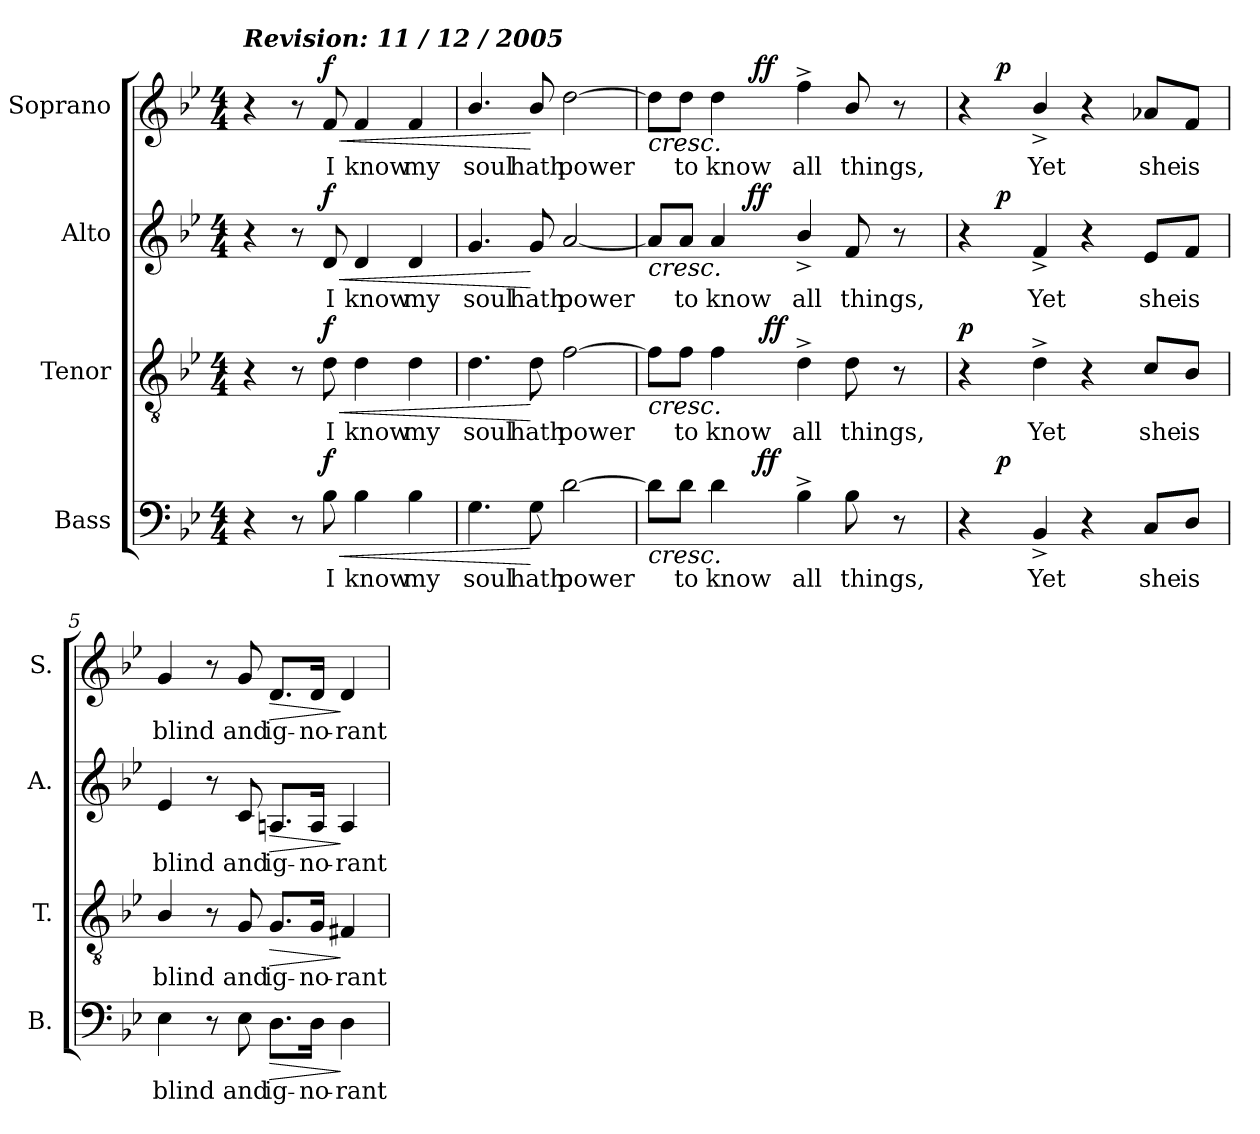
**kern	**text	**dynam	**kern	**text	**dynam	**kern	**text	**dynam	**kern	**text	**dynam
*part4	*part4	*part4	*part3	*part3	*part3	*part2	*part2	*part2	*part1	*part1	*part1
*staff4	*staff4	*staff4	*staff3	*staff3	*staff3	*staff2	*staff2	*staff2	*staff1	*staff1	*staff1
*I"Bass	*	*	*I"Tenor	*	*	*I"Alto	*	*	*I"Soprano	*	*
*I'B.	*	*	*I'T.	*	*	*I'A.	*	*	*I'S.	*	*
!!LO:PB:g=z
*clefF4	*	*	*clefGv2	*	*	*clefG2	*	*	*clefG2	*	*
*	*	*	*ITrd7c12	*	*	*	*	*	*	*	*
*k[b-e-]	*	*	*k[b-e-]	*	*	*k[b-e-]	*	*	*k[b-e-]	*	*
*B-:	*	*	*B-:	*	*	*B-:	*	*	*B-:	*	*
*M4/4	*	*	*M4/4	*	*	*M4/4	*	*	*M4/4	*	*
*MM60	*	*	*MM60	*	*	*MM60	*	*	*MM60	*	*
=1	=1	=1	=1	=1	=1	=1	=1	=1	=1	=1	=1
!	!	!	!	!	!	!	!	!	!LO:TX:a:Bi:t=Revision&colon;   11 / 12 / 2005	!	!
4r	.	.	4r	.	.	4r	.	.	4r	.	.
8r	.	.	8r	.	.	8r	.	.	8r	.	.
!	!LO:LY:b:color=#000000	!LO:HP:b	!	!	!	!	!	!	!	!	!
!	!	!	!	!LO:LY:b:color=#000000	!LO:HP:b	!	!	!	!	!	!
!	!	!	!	!	!	!	!LO:LY:b:color=#000000	!LO:HP:b	!	!	!
!	!	!	!	!	!	!	!	!	!	!LO:LY:b:color=#000000	!LO:HP:b
8B-i\	I	< f	8Di\	I	< f	8di/	I	< f	8fi/	I	< f
!	!LO:LY:b:color=#000000	!	!	!	!	!	!	!	!	!	!
!	!	!	!	!LO:LY:b:color=#000000	!	!	!	!	!	!	!
!	!	!	!	!	!	!	!LO:LY:b:color=#000000	!	!	!	!
!	!	!	!	!	!	!	!	!	!	!LO:LY:b:color=#000000	!
4B-i\	know	.	4Di\	know	.	4di/	know	.	4fi/	know	.
!	!LO:LY:b:color=#000000	!	!	!	!	!	!	!	!	!	!
!	!	!	!	!LO:LY:b:color=#000000	!	!	!	!	!	!	!
!	!	!	!	!	!	!	!LO:LY:b:color=#000000	!	!	!	!
!	!	!	!	!	!	!	!	!	!	!LO:LY:b:color=#000000	!
4B-i\	my	.	4Di\	my	.	4di/	my	.	4fi/	my	.
=2	=2	=2	=2	=2	=2	=2	=2	=2	=2	=2	=2
!	!LO:LY:b:color=#000000	!	!	!	!	!	!	!	!	!	!
!	!	!	!	!LO:LY:b:color=#000000	!	!	!	!	!	!	!
!	!	!	!	!	!	!	!LO:LY:b:color=#000000	!	!	!	!
!	!	!	!	!	!	!	!	!	!	!LO:LY:b:color=#000000	!
4.Gi\	soul	.	4.Di\	soul	.	4.gi/	soul	.	4.b-i/	soul	.
!	!LO:LY:b:color=#000000	!	!	!	!	!	!	!	!	!	!
!	!	!	!	!LO:LY:b:color=#000000	!	!	!	!	!	!	!
!	!	!	!	!	!	!	!LO:LY:b:color=#000000	!	!	!	!
!	!	!	!	!	!	!	!	!	!	!LO:LY:b:color=#000000	!
8Gi\	hath	[	8Di\	hath	[	8gi/	hath	[	8b-i/	hath	[
!	!LO:LY:b:color=#000000	!	!	!	!	!	!	!	!	!	!
!	!	!	!	!LO:LY:b:color=#000000	!	!	!	!	!	!	!
!	!	!	!	!	!	!	!LO:LY:b:color=#000000	!	!	!	!
!	!	!	!	!	!	!	!	!	!	!LO:LY:b:color=#000000	!
[2di\	power	.	[2Fi\	power	.	[2ai/	power	.	[2ddi\	power	.
=3	=3	=3	=3	=3	=3	=3	=3	=3	=3	=3	=3
!	!	!LO:HP:b	!	!	!LO:HP:b	!	!	!LO:HP:b	!	!	!LO:HP:b
*^	*	*	*^	*	*	*^	*	*	*^	*	*
8di\L]	4ryy	.	<	8Fi\L]	4ryy	.	<	8ai/L]	4ryy	.	<	8ddi\L]	4ryy	.	<
!	!	!LO:LY:b:color=#000000	!	!	!	!	!	!	!	!	!	!	!	!	!
!	!	!	!	!	!	!LO:LY:b:color=#000000	!	!	!	!	!	!	!	!	!
!	!	!	!	!	!	!	!	!	!	!LO:LY:b:color=#000000	!	!	!	!	!
!	!	!	!	!	!	!	!	!	!	!	!	!	!	!LO:LY:b:color=#000000	!
8di\J	.	to	.	8Fi\J	.	to	.	8ai/J	.	to	.	8ddi\J	.	to	.
!	!	!LO:LY:b:color=#000000	!	!	!	!	!	!	!	!	!	!	!	!	!
!	!	!	!	!	!	!LO:LY:b:color=#000000	!	!	!	!	!	!	!	!	!
!	!	!	!	!	!	!	!	!	!	!LO:LY:b:color=#000000	!	!	!	!	!
!	!	!	!	!	!	!	!	!	!	!	!	!	!	!LO:LY:b:color=#000000	!
4di\	16ryy	know	.	4Fi\	16...ryy	know	.	4ai/	16ryy	know	.	4ddi\	16ryy	know	.
.	32ryy	.	.	.	.	.	.	.	32ryy	.	.	.	32ryy	.	.
.	128ryy	.	.	.	.	.	.	.	512.ryy	.	.	.	128ryy	.	.
.	.	.	.	.	.	.	.	.	2ryy	.	ff	.	.	.	.
.	256ryy	.	.	.	.	.	.	.	.	.	.	.	512ryy	.	.
.	.	.	.	.	.	.	.	.	.	.	.	.	2ryy	.	ff
.	1024ryy	.	.	.	.	.	.	.	.	.	.	.	.	.	.
.	2ryy	.	ff	.	.	.	.	.	.	.	.	.	.	.	.
.	.	.	.	.	2ryy	.	ff	.	.	.	.	.	.	.	.
!	!	!LO:LY:b:color=#000000	!	!	!	!	!	!	!	!	!	!	!	!	!
!	!	!	!	!	!	!LO:LY:b:color=#000000	!	!	!	!	!	!	!	!	!
!	!	!	!	!	!	!	!	!	!	!LO:LY:b:color=#000000	!	!	!	!	!
!	!	!	!	!	!	!	!	!	!	!	!	!	!	!LO:LY:b:color=#000000	!
4B-^i\	.	all	[	4D^i\	.	all	[	4b-^i/	.	all	[	4ff^i\	.	all	[
!	!	!LO:LY:b:color=#000000	!	!	!	!	!	!	!	!	!	!	!	!	!
!	!	!	!	!	!	!LO:LY:b:color=#000000	!	!	!	!	!	!	!	!	!
!	!	!	!	!	!	!	!	!	!	!LO:LY:b:color=#000000	!	!	!	!	!
!	!	!	!	!	!	!	!	!	!	!	!	!	!	!LO:LY:b:color=#000000	!
8B-i\	.	things,	.	8Di\	.	things,	.	8fi/	.	things,	.	8b-i/	.	things,	.
.	.	.	.	.	.	.	.	.	8ryy	.	.	.	.	.	.
.	.	.	.	.	.	.	.	.	.	.	.	.	8ryy	.	.
.	8ryy	.	.	.	.	.	.	.	.	.	.	.	.	.	.
.	.	.	.	.	8ryy	.	.	.	.	.	.	.	.	.	.
8r	.	.	.	8r	.	.	.	8r	.	.	.	8r	.	.	.
.	.	.	.	.	.	.	.	.	64ryy	.	.	.	.	.	.
.	.	.	.	.	.	.	.	.	.	.	.	.	64ryy	.	.
.	64ryy	.	.	.	.	.	.	.	.	.	.	.	.	.	.
.	.	.	.	.	.	.	.	.	128ryy	.	.	.	.	.	.
.	.	.	.	.	128ryy	.	.	.	.	.	.	.	.	.	.
.	.	.	.	.	.	.	.	.	.	.	.	.	256.ryy	.	.
.	.	.	.	.	.	.	.	.	256ryy	.	.	.	.	.	.
.	512.ryy	.	.	.	.	.	.	.	.	.	.	.	.	.	.
.	.	.	.	.	.	.	.	.	1024ryy	.	.	.	.	.	.
*	*	*	*	*v	*v	*	*	*	*	*	*	*	*	*	*
=4	=4	=4	=4	=4	=4	=4	=4	=4	=4	=4	=4	=4	=4	=4
4r	16ryy	.	.	4r	.	p	4r	16ryy	.	.	4r	16ryy	.	.
.	64ryy	.	.	.	.	.	.	64ryy	.	.	.	64ryy	.	.
.	128ryy	.	.	.	.	.	.	128ryy	.	.	.	128ryy	.	.
.	512ryy	.	.	.	.	.	.	512ryy	.	.	.	512ryy	.	.
.	2ryy	.	p	.	.	.	.	2ryy	.	p	.	2ryy	.	p
!	!	!LO:LY:b:color=#000000	!	!	!	!	!	!	!	!	!	!	!	!
!	!	!	!	!	!LO:LY:b:color=#000000	!	!	!	!	!	!	!	!	!
!	!	!	!	!	!	!	!	!	!LO:LY:b:color=#000000	!	!	!	!	!
!	!	!	!	!	!	!	!	!	!	!	!	!	!LO:LY:b:color=#000000	!
4BB-^i/	.	Yet	.	4D^i\	Yet	.	4f^i/	.	Yet	.	4b-^i/	.	Yet	.
4r	.	.	.	4r	.	.	4r	.	.	.	4r	.	.	.
.	4ryy	.	.	.	.	.	.	4ryy	.	.	.	4ryy	.	.
!	!	!LO:LY:b:color=#000000	!	!	!	!	!	!	!	!	!	!	!	!
!	!	!	!	!	!LO:LY:b:color=#000000	!	!	!	!	!	!	!	!	!
!	!	!	!	!	!	!	!	!	!LO:LY:b:color=#000000	!	!	!	!	!
!	!	!	!	!	!	!	!	!	!	!	!	!	!LO:LY:b:color=#000000	!
8Ci/L	.	she	.	8Ci/L	she	.	8e-i/L	.	she	.	8a-Xi/L	.	she	.
.	8ryy	.	.	.	.	.	.	8ryy	.	.	.	8ryy	.	.
!	!	!LO:LY:b:color=#000000	!	!	!	!	!	!	!	!	!	!	!	!
!	!	!	!	!	!LO:LY:b:color=#000000	!	!	!	!	!	!	!	!	!
!	!	!	!	!	!	!	!	!	!LO:LY:b:color=#000000	!	!	!	!	!
!	!	!	!	!	!	!	!	!	!	!	!	!	!LO:LY:b:color=#000000	!
8Di/J	.	is	.	8BB-i/J	is	.	8fi/J	.	is	.	8fi/J	.	is	.
.	32ryy	.	.	.	.	.	.	32ryy	.	.	.	32ryy	.	.
.	256.ryy	.	.	.	.	.	.	256.ryy	.	.	.	256.ryy	.	.
*	*	*	*	*	*	*	*v	*v	*	*	*	*	*	*
*v	*v	*	*	*	*	*	*	*	*	*v	*v	*	*
!!LO:LB:g=z
=5	=5	=5	=5	=5	=5	=5	=5	=5	=5	=5	=5
*^	*	*	*	*	*	*^	*	*	*^	*	*
!	!	!LO:LY:b:color=#000000	!	!	!	!	!	!	!	!	!	!	!	!
*	*	*	*	*	*	*	*v	*v	*	*	*	*	*	*
*v	*v	*	*	*	*	*	*	*	*	*v	*v	*	*
*^	*	*	*	*	*	*^	*	*	*^	*	*
!	!	!	!	!	!LO:LY:b:color=#000000	!	!	!	!	!	!	!	!	!
*	*	*	*	*	*	*	*v	*v	*	*	*	*	*	*
*v	*v	*	*	*	*	*	*	*	*	*v	*v	*	*
*^	*	*	*	*	*	*^	*	*	*^	*	*
!	!	!	!	!	!	!	!	!	!LO:LY:b:color=#000000	!	!	!	!	!
*	*	*	*	*	*	*	*v	*v	*	*	*	*	*	*
*v	*v	*	*	*	*	*	*	*	*	*v	*v	*	*
*^	*	*	*	*	*	*^	*	*	*^	*	*
!	!	!	!	!	!	!	!	!	!	!	!	!	!LO:LY:b:color=#000000	!
*	*	*	*	*	*	*	*v	*v	*	*	*	*	*	*
*v	*v	*	*	*	*	*	*	*	*	*v	*v	*	*
4E-i\	blind	.	4BB-i/	blind	.	4e-i/	blind	.	4gi/	blind	.
8r	.	.	8r	.	.	8r	.	.	8r	.	.
!	!LO:LY:b:color=#000000	!	!	!	!	!	!	!	!	!	!
!	!	!	!	!LO:LY:b:color=#000000	!	!	!	!	!	!	!
!	!	!	!	!	!	!	!LO:LY:b:color=#000000	!	!	!	!
!	!	!	!	!	!	!	!	!	!	!LO:LY:b:color=#000000	!
8E-i\	and	.	8GGi/	and	.	8ci/	and	.	8gi/	and	.
!	!LO:LY:b:color=#000000	!LO:HP:b	!	!	!	!	!	!	!	!	!
!	!	!	!	!LO:LY:b:color=#000000	!LO:HP:b	!	!	!	!	!	!
!	!	!	!	!	!	!	!LO:LY:b:color=#000000	!LO:HP:b	!	!	!
!	!	!	!	!	!	!	!	!	!	!LO:LY:b:color=#000000	!LO:HP:b
8.Di\L	ig-	>	8.GGi/L	ig-	>	8.Ani/L	ig-	>	8.di/L	ig-	>
!	!LO:LY:b:color=#000000	!	!	!	!	!	!	!	!	!	!
!	!	!	!	!LO:LY:b:color=#000000	!	!	!	!	!	!	!
!	!	!	!	!	!	!	!LO:LY:b:color=#000000	!	!	!	!
!	!	!	!	!	!	!	!	!	!	!LO:LY:b:color=#000000	!
16Di\Jk	-no-	.	16GGi/Jk	-no-	.	16Ai/Jk	-no-	.	16di/Jk	-no-	.
!	!LO:LY:b:color=#000000	!	!	!	!	!	!	!	!	!	!
!	!	!	!	!LO:LY:b:color=#000000	!	!	!	!	!	!	!
!	!	!	!	!	!	!	!LO:LY:b:color=#000000	!	!	!	!
!	!	!	!	!	!	!	!	!	!	!LO:LY:b:color=#000000	!
4Di\	-rant	]	4FF#Xi/	-rant	]	4Ai/	-rant	]	4di/	-rant	]
=	=	=	=	=	=	=	=	=	=	=	=
*-	*-	*-	*-	*-	*-	*-	*-	*-	*-	*-	*-
